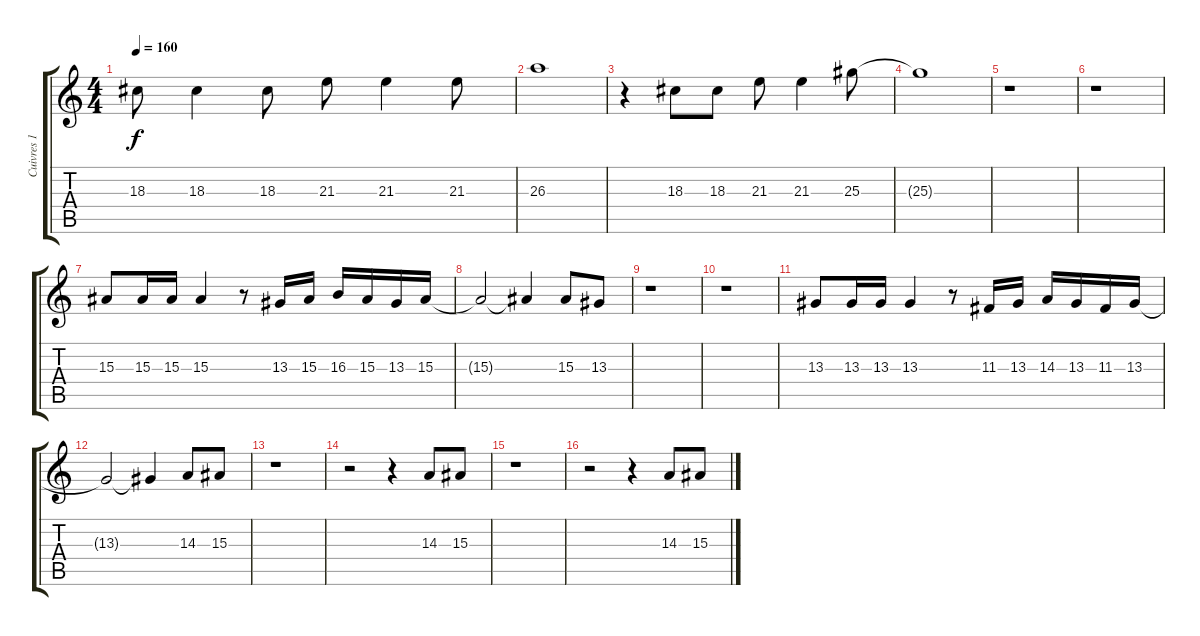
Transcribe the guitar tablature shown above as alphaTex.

\track ("Cuivres 1" "Cuivres 1") {instrument trumpet}
\staff {score tabs}
\tuning (E4 B3 G3 D3 A2 E2) {hide}
\ts (4 4)
\tempo 160
\clef g2
\ks c
18.3.8{dy f} 18.3.4 18.3.8 21.3.8 21.3.4 21.3.8 |
26.3.1 |
r.4 18.3.8 18.3.8 21.3.8 21.3.4 25.3.8 |
25.3{t}.1 |
r.1 |
r.1 |
15.3.8 15.3.16 15.3.16 15.3.4 r.8 13.3.16 15.3.16 16.3.16 15.3.16 13.3.16 15.3.16 |
15.3{t}.2 15.3{t}.4 15.3.8 13.3.8 |
r.1 |
r.1 |
13.3.8 13.3.16 13.3.16 13.3.4 r.8 11.3.16 13.3.16 14.3.16 13.3.16 11.3.16 13.3.16 |
13.3{t}.2 13.3{t}.4 14.3.8 15.3.8 |
r.1 |
r.2 r.4 14.3.8 15.3.8 |
r.1 |
r.2 r.4 14.3.8 15.3.8
